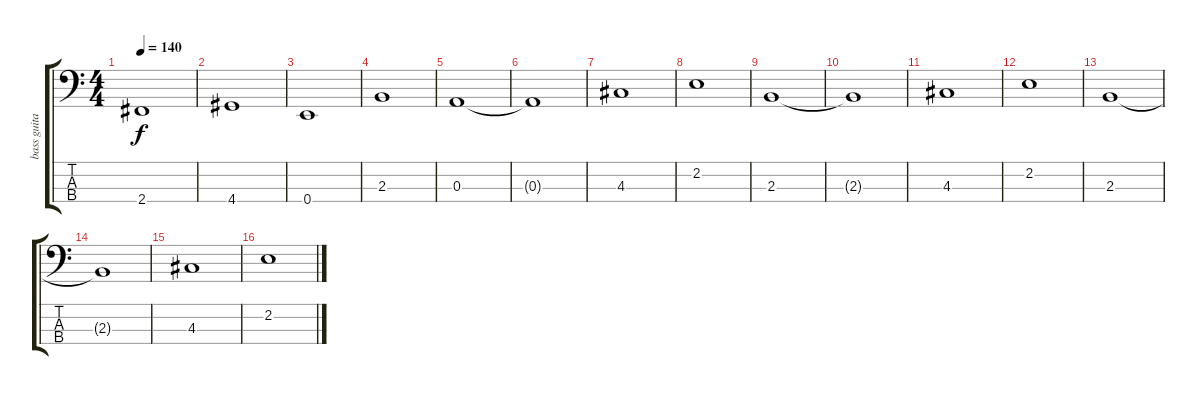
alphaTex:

\track ("bass guitar" "bass guita") {instrument electricbassfinger}
\staff {score tabs}
\tuning (G2 D2 A1 E1) {hide}
\ts (4 4)
\tempo 140
\clef f4
\ks c
2.4.1{dy f} |
4.4.1 |
0.4.1 |
2.3.1 |
0.3.1 |
0.3{t}.1 |
4.3.1 |
2.2.1 |
2.3.1 |
2.3{t}.1 |
4.3.1 |
2.2.1 |
2.3.1 |
2.3{t}.1 |
4.3.1 |
2.2.1
